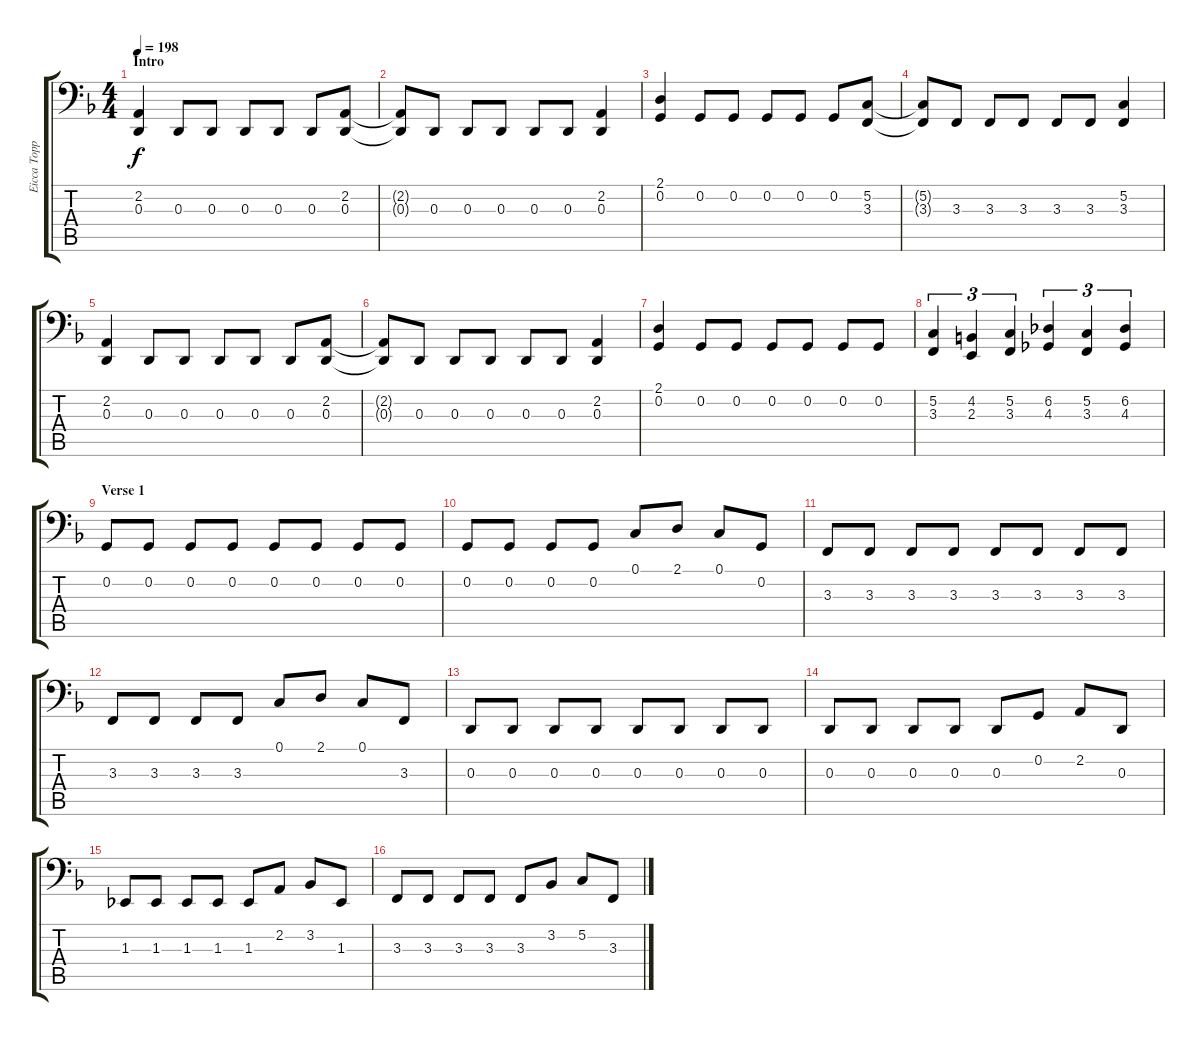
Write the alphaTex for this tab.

\track ("Eicca Toppinen - Rhythm Cello" "Eicca Topp") {instrument cello}
\staff {score tabs}
\tuning (C3 G2 D2 A1 E1 B0) {hide}
\ts (4 4)
\section ("" "Intro")
\tempo 198
\clef f4
\ks f
(2.2 0.3).4{dy f instrument cello} 0.3.8 0.3.8 0.3.8 0.3.8 0.3.8 (2.2 0.3).8 |
(2.2{t} 0.3{t}).8 0.3.8 0.3.8 0.3.8 0.3.8 0.3.8 (2.2 0.3).4 |
(2.1 0.2).4 0.2.8 0.2.8 0.2.8 0.2.8 0.2.8 (5.2 3.3).8 |
(5.2{t} 3.3{t}).8 3.3.8 3.3.8 3.3.8 3.3.8 3.3.8 (5.2 3.3).4 |
(2.2 0.3).4 0.3.8 0.3.8 0.3.8 0.3.8 0.3.8 (2.2 0.3).8 |
(2.2{t} 0.3{t}).8 0.3.8 0.3.8 0.3.8 0.3.8 0.3.8 (2.2 0.3).4 |
(2.1 0.2).4 0.2.8 0.2.8 0.2.8 0.2.8 0.2.8 0.2.8 |
(5.2 3.3).4{tu (3 2)} (4.2 2.3).4{tu (3 2)} (5.2 3.3).4{tu (3 2)} (6.2 4.3).4{tu (3 2)} (5.2 3.3).4{tu (3 2)} (6.2 4.3).4{tu (3 2)} |
\section ("" "Verse 1")
0.2.8 0.2.8 0.2.8 0.2.8 0.2.8 0.2.8 0.2.8 0.2.8 |
0.2.8 0.2.8 0.2.8 0.2.8 0.1.8 2.1.8 0.1.8 0.2.8 |
3.3.8 3.3.8 3.3.8 3.3.8 3.3.8 3.3.8 3.3.8 3.3.8 |
3.3.8 3.3.8 3.3.8 3.3.8 0.1.8 2.1.8 0.1.8 3.3.8 |
0.3.8 0.3.8 0.3.8 0.3.8 0.3.8 0.3.8 0.3.8 0.3.8 |
0.3.8 0.3.8 0.3.8 0.3.8 0.3.8 0.2.8 2.2.8 0.3.8 |
1.3.8 1.3.8 1.3.8 1.3.8 1.3.8 2.2.8 3.2.8 1.3.8 |
3.3.8 3.3.8 3.3.8 3.3.8 3.3.8 3.2.8 5.2.8 3.3.8
